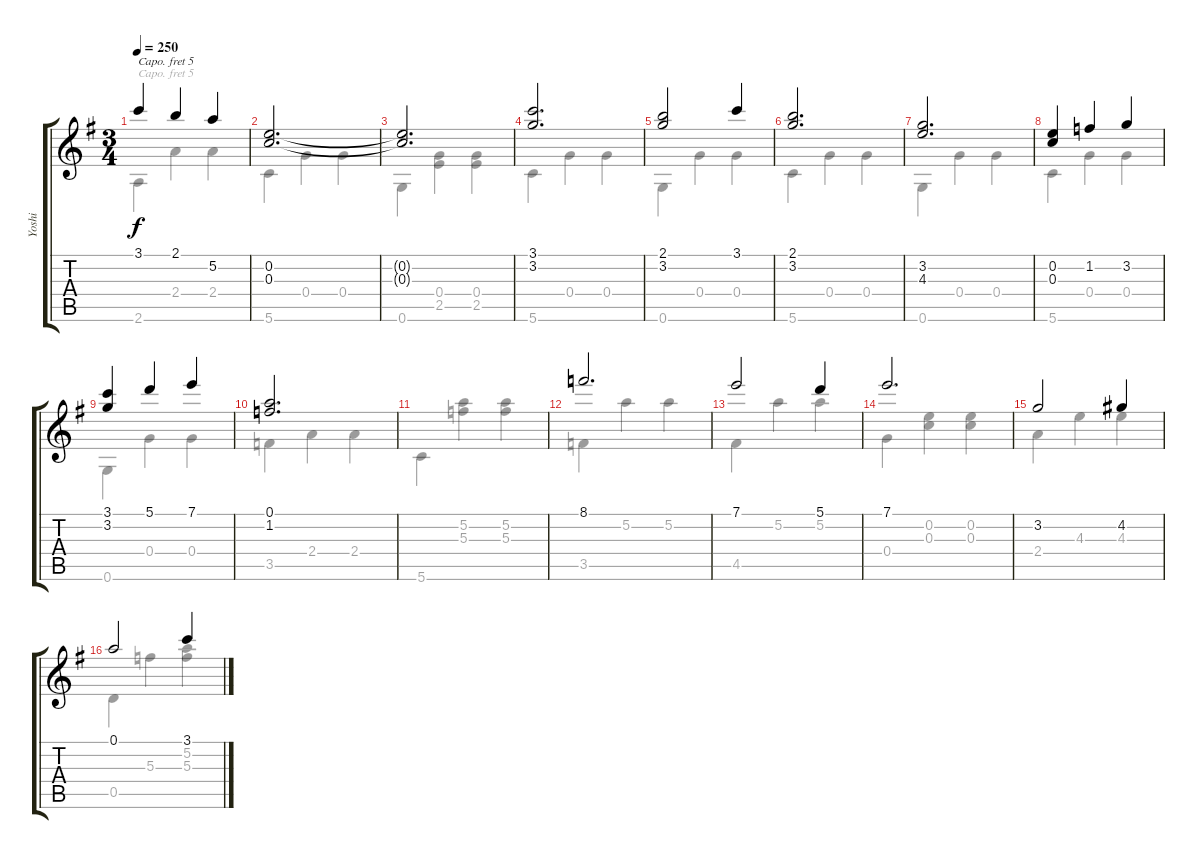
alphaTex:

\track ("Yoshi" "Yoshi") {instrument acousticguitarnylon}
\staff {score tabs}
\capo 5
\tuning (E4 B3 G3 D3 A2 D2) {hide}
\voice
\ts (3 4)
\tempo 250
\clef g2
\ks g
3.1.4{dy f} 2.1.4 5.2.4 |
(0.2 0.3).2{d} |
(0.2{t} 0.3{t}).2{d} |
(3.1 3.2).2{d} |
(2.1 3.2).2 3.1.4 |
(2.1 3.2).2{d} |
(3.2 4.3).2{d} |
(0.2 0.3).4 1.2.4 3.2.4 |
(3.1 3.2).4 5.1.4 7.1.4 |
(0.1 1.2).2{d} |
|
8.1.2{d} |
7.1.2 5.1.4 |
7.1.2{d} |
3.2.2 4.2.4 |
0.1.2 3.1.4
\voice
\clef g2
\ottava regular
\simile none
\ks g
2.6.4{dy f} 2.4.4 2.4.4 |
5.6.4 0.4.4 0.4.4 |
0.6.4 (0.4 2.5).4 (0.4 2.5).4 |
5.6.4 0.4.4 0.4.4 |
0.6.4 0.4.4 0.4.4 |
5.6.4 0.4.4 0.4.4 |
0.6.4 0.4.4 0.4.4 |
5.6.4 0.4.4 0.4.4 |
0.6.4 0.4.4 0.4.4 |
3.5.4 2.4.4 2.4.4 |
5.6.4 (5.2 5.3).4 (5.2 5.3).4 |
3.5.4 5.2.4 5.2.4 |
4.5.4 5.2.4 5.2.4 |
0.4.4 (0.2 0.3).4 (0.2 0.3).4 |
2.4.4 4.3.4 4.3.4 |
0.5.4 5.3.4 (5.2 5.3).4
